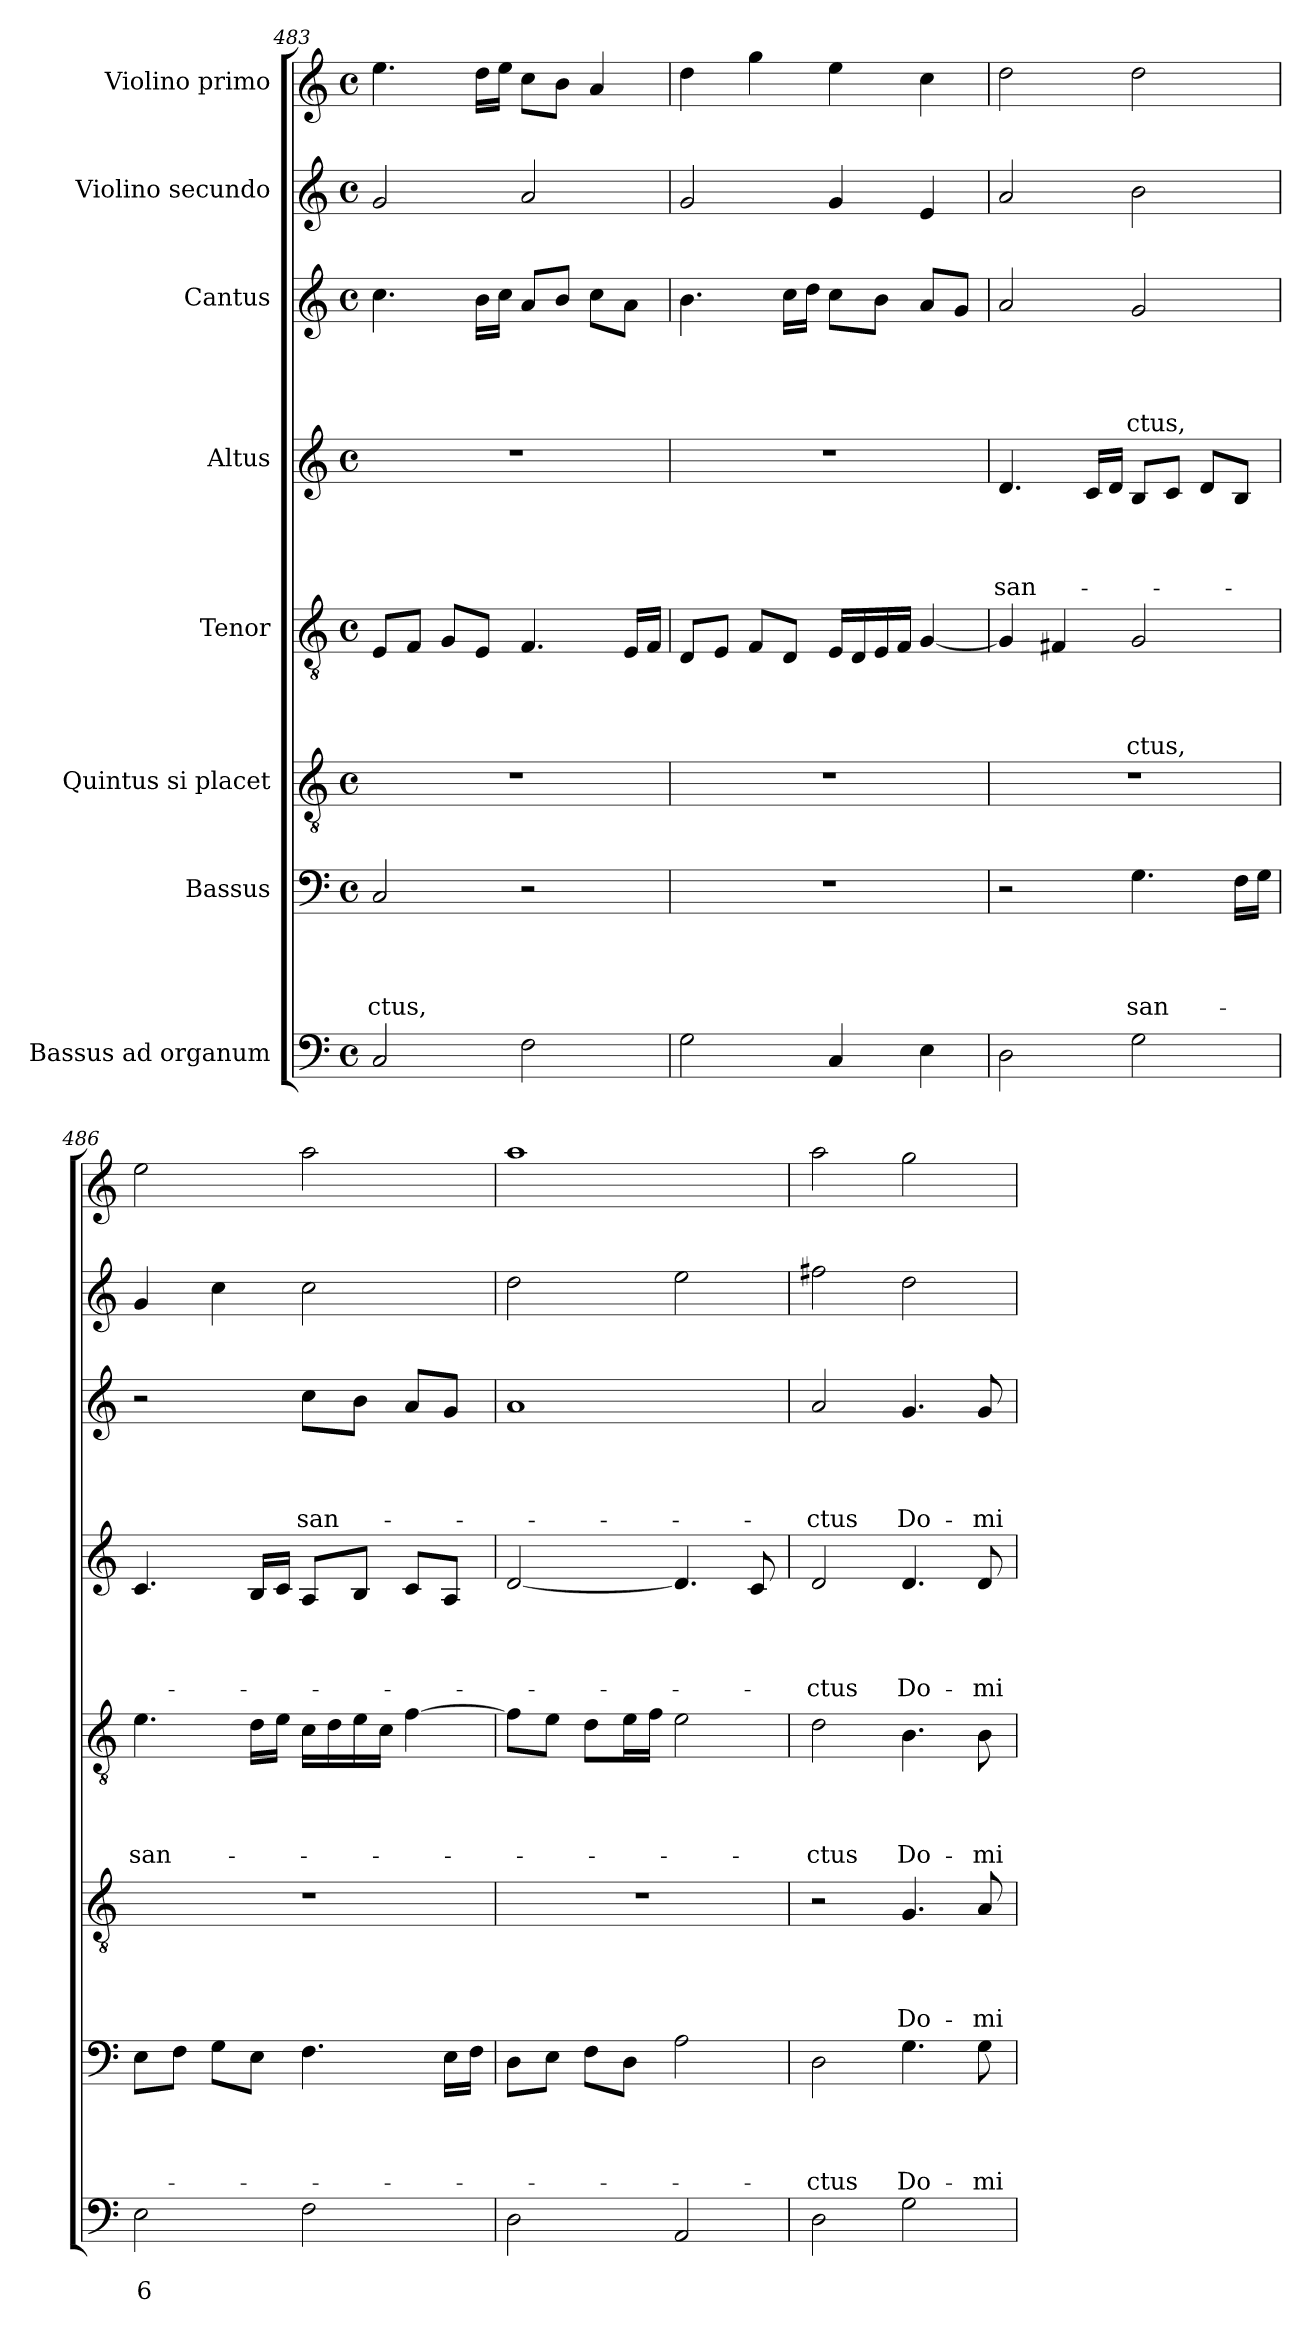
**kern	**text	**text	**kern	**text	**text	**text	**text	**kern	**text	**text	**text	**text	**kern	**text	**text	**text	**text	**kern	**text	**text	**text	**text	**kern	**text	**text	**text	**text	**kern	**kern
*part8	*part8	*part8	*part7	*part7	*part7	*part7	*part7	*part6	*part6	*part6	*part6	*part6	*part5	*part5	*part5	*part5	*part5	*part4	*part4	*part4	*part4	*part4	*part3	*part3	*part3	*part3	*part3	*part2	*part1
*staff8	*staff8	*staff8	*staff7	*staff7	*staff7	*staff7	*staff7	*staff6	*staff6	*staff6	*staff6	*staff6	*staff5	*staff5	*staff5	*staff5	*staff5	*staff4	*staff4	*staff4	*staff4	*staff4	*staff3	*staff3	*staff3	*staff3	*staff3	*staff2	*staff1
*I"Bassus ad organum	*	*	*I"Bassus	*	*	*	*	*I"Quintus si placet	*	*	*	*	*I"Tenor	*	*	*	*	*I"Altus	*	*	*	*	*I"Cantus	*	*	*	*	*I"Violino secundo	*I"Violino primo
*clefF4	*	*	*clefF4	*	*	*	*	*clefGv2	*	*	*	*	*clefGv2	*	*	*	*	*clefG2	*	*	*	*	*clefG2	*	*	*	*	*clefG2	*clefG2
*k[]	*	*	*k[]	*	*	*	*	*k[]	*	*	*	*	*k[]	*	*	*	*	*k[]	*	*	*	*	*k[]	*	*	*	*	*k[]	*k[]
*C:	*	*	*C:	*	*	*	*	*C:	*	*	*	*	*C:	*	*	*	*	*C:	*	*	*	*	*C:	*	*	*	*	*C:	*C:
*M4/4	*	*	*M4/4	*	*	*	*	*M4/4	*	*	*	*	*M4/4	*	*	*	*	*M4/4	*	*	*	*	*M4/4	*	*	*	*	*M4/4	*M4/4
*met(c)	*	*	*met(c)	*	*	*	*	*met(c)	*	*	*	*	*met(c)	*	*	*	*	*met(c)	*	*	*	*	*met(c)	*	*	*	*	*met(c)	*met(c)
=483	=483	=483	=483	=483	=483	=483	=483	=483	=483	=483	=483	=483	=483	=483	=483	=483	=483	=483	=483	=483	=483	=483	=483	=483	=483	=483	=483	=483	=483
!	!	!	!	!	!	!	!LO:LY:b	!	!	!	!	!	!	!	!	!	!	!	!	!	!	!	!	!	!	!	!	!	!
2C/	.	.	2C/	.	.	.	-ctus,	1r	.	.	.	.	8E/L	.	.	.	.	1r	.	.	.	.	4.cc\	.	.	.	.	2g/	4.ee\
.	.	.	.	.	.	.	.	.	.	.	.	.	8F/J	.	.	.	.	.	.	.	.	.	.	.	.	.	.	.	.
.	.	.	.	.	.	.	.	.	.	.	.	.	8G/L	.	.	.	.	.	.	.	.	.	.	.	.	.	.	.	.
.	.	.	.	.	.	.	.	.	.	.	.	.	8E/J	.	.	.	.	.	.	.	.	.	16b\LL	.	.	.	.	.	16dd\LL
.	.	.	.	.	.	.	.	.	.	.	.	.	.	.	.	.	.	.	.	.	.	.	16cc\JJ	.	.	.	.	.	16ee\JJ
2F\	.	.	2r	.	.	.	.	.	.	.	.	.	4.F/	.	.	.	.	.	.	.	.	.	8a/L	.	.	.	.	2a/	8cc\L
.	.	.	.	.	.	.	.	.	.	.	.	.	.	.	.	.	.	.	.	.	.	.	8b/J	.	.	.	.	.	8b\J
.	.	.	.	.	.	.	.	.	.	.	.	.	.	.	.	.	.	.	.	.	.	.	8cc\L	.	.	.	.	.	4a/
.	.	.	.	.	.	.	.	.	.	.	.	.	16E/LL	.	.	.	.	.	.	.	.	.	8a\J	.	.	.	.	.	.
.	.	.	.	.	.	.	.	.	.	.	.	.	16F/JJ	.	.	.	.	.	.	.	.	.	.	.	.	.	.	.	.
!!LO:LB:g=z
=484	=484	=484	=484	=484	=484	=484	=484	=484	=484	=484	=484	=484	=484	=484	=484	=484	=484	=484	=484	=484	=484	=484	=484	=484	=484	=484	=484	=484	=484
2G\	.	.	1r	.	.	.	.	1r	.	.	.	.	8D/L	.	.	.	.	1r	.	.	.	.	4.b\	.	.	.	.	2g/	4dd\
.	.	.	.	.	.	.	.	.	.	.	.	.	8E/J	.	.	.	.	.	.	.	.	.	.	.	.	.	.	.	.
.	.	.	.	.	.	.	.	.	.	.	.	.	8F/L	.	.	.	.	.	.	.	.	.	.	.	.	.	.	.	4gg\
.	.	.	.	.	.	.	.	.	.	.	.	.	8D/J	.	.	.	.	.	.	.	.	.	16cc\LL	.	.	.	.	.	.
.	.	.	.	.	.	.	.	.	.	.	.	.	.	.	.	.	.	.	.	.	.	.	16dd\JJ	.	.	.	.	.	.
4C/	.	.	.	.	.	.	.	.	.	.	.	.	16E/LL	.	.	.	.	.	.	.	.	.	8cc\L	.	.	.	.	4g/	4ee\
.	.	.	.	.	.	.	.	.	.	.	.	.	16D/	.	.	.	.	.	.	.	.	.	.	.	.	.	.	.	.
.	.	.	.	.	.	.	.	.	.	.	.	.	16E/	.	.	.	.	.	.	.	.	.	8b\J	.	.	.	.	.	.
.	.	.	.	.	.	.	.	.	.	.	.	.	16F/JJ	.	.	.	.	.	.	.	.	.	.	.	.	.	.	.	.
4E\	.	.	.	.	.	.	.	.	.	.	.	.	[4G/	.	.	.	.	.	.	.	.	.	8a/L	.	.	.	.	4e/	4cc\
.	.	.	.	.	.	.	.	.	.	.	.	.	.	.	.	.	.	.	.	.	.	.	8g/J	.	.	.	.	.	.
=485	=485	=485	=485	=485	=485	=485	=485	=485	=485	=485	=485	=485	=485	=485	=485	=485	=485	=485	=485	=485	=485	=485	=485	=485	=485	=485	=485	=485	=485
!	!	!	!	!	!	!	!	!	!	!	!	!	!	!	!	!	!	!	!	!	!	!LO:LY:b	!	!	!	!	!	!	!
2D\	.	.	2r	.	.	.	.	1r	.	.	.	.	4G/]	.	.	.	.	4.d/	.	.	.	san-	2a/	.	.	.	.	2a/	2dd\
.	.	.	.	.	.	.	.	.	.	.	.	.	4F#X/	.	.	.	.	.	.	.	.	.	.	.	.	.	.	.	.
.	.	.	.	.	.	.	.	.	.	.	.	.	.	.	.	.	.	16c/LL	.	.	.	.	.	.	.	.	.	.	.
.	.	.	.	.	.	.	.	.	.	.	.	.	.	.	.	.	.	16d/JJ	.	.	.	.	.	.	.	.	.	.	.
!	!	!	!	!	!	!	!LO:LY:b	!	!	!	!	!	!	!	!	!	!LO:LY:b	!	!	!	!	!	!	!	!	!	!LO:LY:b	!	!
2G\	.	.	4.G\	.	.	.	san-	.	.	.	.	.	2G/	.	.	.	-ctus,	8B/L	.	.	.	.	2g/	.	.	.	-ctus,	2b\	2dd\
.	.	.	.	.	.	.	.	.	.	.	.	.	.	.	.	.	.	8c/J	.	.	.	.	.	.	.	.	.	.	.
.	.	.	.	.	.	.	.	.	.	.	.	.	.	.	.	.	.	8d/L	.	.	.	.	.	.	.	.	.	.	.
.	.	.	16F\LL	.	.	.	.	.	.	.	.	.	.	.	.	.	.	8B/J	.	.	.	.	.	.	.	.	.	.	.
.	.	.	16G\JJ	.	.	.	.	.	.	.	.	.	.	.	.	.	.	.	.	.	.	.	.	.	.	.	.	.	.
=486	=486	=486	=486	=486	=486	=486	=486	=486	=486	=486	=486	=486	=486	=486	=486	=486	=486	=486	=486	=486	=486	=486	=486	=486	=486	=486	=486	=486	=486
!	!	!LO:LY:b	!	!	!	!	!	!	!	!	!	!	!	!	!	!	!LO:LY:b	!	!	!	!	!	!	!	!	!	!	!	!
2E\	.	6	8E\L	.	.	.	.	1r	.	.	.	.	4.e\	.	.	.	san-	4.c/	.	.	.	.	2r	.	.	.	.	4g/	2ee\
.	.	.	8F\J	.	.	.	.	.	.	.	.	.	.	.	.	.	.	.	.	.	.	.	.	.	.	.	.	.	.
.	.	.	8G\L	.	.	.	.	.	.	.	.	.	.	.	.	.	.	.	.	.	.	.	.	.	.	.	.	4cc\	.
.	.	.	8E\J	.	.	.	.	.	.	.	.	.	16d\LL	.	.	.	.	16B/LL	.	.	.	.	.	.	.	.	.	.	.
.	.	.	.	.	.	.	.	.	.	.	.	.	16e\JJ	.	.	.	.	16c/JJ	.	.	.	.	.	.	.	.	.	.	.
!	!	!	!	!	!	!	!	!	!	!	!	!	!	!	!	!	!	!	!	!	!	!	!	!	!	!	!LO:LY:b	!	!
2F\	.	.	4.F\	.	.	.	.	.	.	.	.	.	16c\LL	.	.	.	.	8A/L	.	.	.	.	8cc\L	.	.	.	san-	2cc\	2aa\
.	.	.	.	.	.	.	.	.	.	.	.	.	16d\	.	.	.	.	.	.	.	.	.	.	.	.	.	.	.	.
.	.	.	.	.	.	.	.	.	.	.	.	.	16e\	.	.	.	.	8B/J	.	.	.	.	8b\J	.	.	.	.	.	.
.	.	.	.	.	.	.	.	.	.	.	.	.	16c\JJ	.	.	.	.	.	.	.	.	.	.	.	.	.	.	.	.
.	.	.	.	.	.	.	.	.	.	.	.	.	[4f\	.	.	.	.	8c/L	.	.	.	.	8a/L	.	.	.	.	.	.
.	.	.	16E\LL	.	.	.	.	.	.	.	.	.	.	.	.	.	.	8A/J	.	.	.	.	8g/J	.	.	.	.	.	.
.	.	.	16F\JJ	.	.	.	.	.	.	.	.	.	.	.	.	.	.	.	.	.	.	.	.	.	.	.	.	.	.
=487	=487	=487	=487	=487	=487	=487	=487	=487	=487	=487	=487	=487	=487	=487	=487	=487	=487	=487	=487	=487	=487	=487	=487	=487	=487	=487	=487	=487	=487
2D\	.	.	8D\L	.	.	.	.	1r	.	.	.	.	8f\L]	.	.	.	.	[2d/	.	.	.	.	1a	.	.	.	.	2dd\	1aa
.	.	.	8E\J	.	.	.	.	.	.	.	.	.	8e\J	.	.	.	.	.	.	.	.	.	.	.	.	.	.	.	.
.	.	.	8F\L	.	.	.	.	.	.	.	.	.	8d\L	.	.	.	.	.	.	.	.	.	.	.	.	.	.	.	.
.	.	.	8D\J	.	.	.	.	.	.	.	.	.	16e\L	.	.	.	.	.	.	.	.	.	.	.	.	.	.	.	.
.	.	.	.	.	.	.	.	.	.	.	.	.	16f\JJ	.	.	.	.	.	.	.	.	.	.	.	.	.	.	.	.
2AA/	.	.	2A\	.	.	.	.	.	.	.	.	.	2e\	.	.	.	.	4.d/]	.	.	.	.	.	.	.	.	.	2ee\	.
.	.	.	.	.	.	.	.	.	.	.	.	.	.	.	.	.	.	8c/	.	.	.	.	.	.	.	.	.	.	.
!!LO:PB:g=z
=488	=488	=488	=488	=488	=488	=488	=488	=488	=488	=488	=488	=488	=488	=488	=488	=488	=488	=488	=488	=488	=488	=488	=488	=488	=488	=488	=488	=488	=488
!	!	!	!	!	!	!	!LO:LY:b	!	!	!	!	!	!	!	!	!	!LO:LY:b	!	!	!	!	!LO:LY:b	!	!	!	!	!LO:LY:b	!	!
2D\	.	.	2D\	.	.	.	-ctus	2r	.	.	.	.	2d\	.	.	.	-ctus	2d/	.	.	.	-ctus	2a/	.	.	.	-ctus	2ff#X\	2aa\
!	!	!	!	!	!	!	!LO:LY:b	!	!	!	!	!LO:LY:b	!	!	!	!	!LO:LY:b	!	!	!	!	!LO:LY:b	!	!	!	!	!LO:LY:b	!	!
2G\	.	.	4.G\	.	.	.	Do-	4.G/	.	.	.	Do-	4.B\	.	.	.	Do-	4.d/	.	.	.	Do-	4.g/	.	.	.	Do-	2dd\	2gg\
!	!	!	!	!	!	!	!LO:LY:b	!	!	!	!	!LO:LY:b	!	!	!	!	!LO:LY:b	!	!	!	!	!LO:LY:b	!	!	!	!	!LO:LY:b	!	!
.	.	.	8G\	.	.	.	-mi-	8A/	.	.	.	-mi-	8B\	.	.	.	-mi-	8d/	.	.	.	-mi-	8g/	.	.	.	-mi-	.	.
=	=	=	=	=	=	=	=	=	=	=	=	=	=	=	=	=	=	=	=	=	=	=	=	=	=	=	=	=	=
*-	*-	*-	*-	*-	*-	*-	*-	*-	*-	*-	*-	*-	*-	*-	*-	*-	*-	*-	*-	*-	*-	*-	*-	*-	*-	*-	*-	*-	*-
